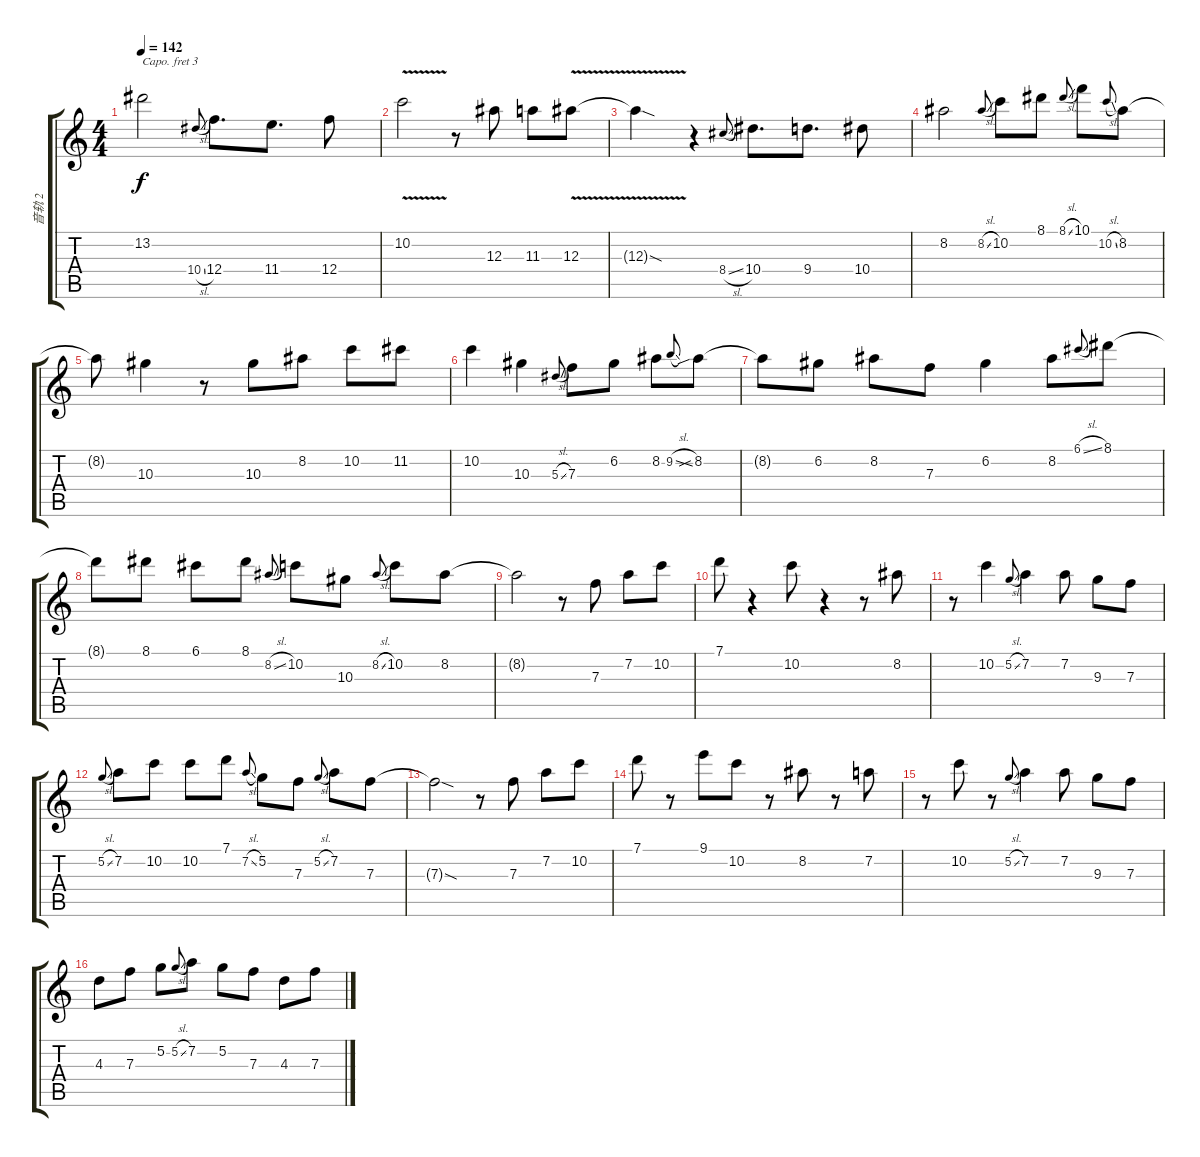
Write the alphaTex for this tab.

\track ("音轨 2" "音轨 2") {instrument acousticguitarsteel}
\staff {score tabs}
\capo 3
\tuning (E4 B3 G3 D3 A2 E2) {hide}
\ts (4 4)
\tempo 142
\clef g2
\ks c
13.2{t}.2{dy f} 10.4{sl}.8{gr onbeat} 12.4.8{d} 11.4.8{d} 12.4.8 |
10.2{v}.2 r.8 12.3.8 11.3.8 12.3{v}.8 |
12.3{sod t}.4 r.4 8.4{sl}.8{gr onbeat} 10.4.8{d} 9.4.8{d} 10.4.8 |
8.2.2 8.2{sl}.8{gr onbeat} 10.2.8 8.1.8 8.1{sl}.8{gr onbeat} 10.1.8 10.2{sl}.8{gr onbeat} 8.2.8 |
8.2{t}.8 10.3.4 r.8 10.3.8 8.2.8 10.2.8 11.2.8 |
10.2.4 10.3.4 5.3{sl}.8{gr onbeat} 7.3.8 6.2.8 8.2.8 9.2{sl}.8{gr onbeat} 8.2{sib}.8 |
8.2{t}.8 6.2.8 8.2.8 7.3.8 6.2.4 8.2.8 6.1{sl}.8{gr onbeat} 8.1.8 |
8.1{t}.8 8.1.8 6.1.8 8.1.8 8.2{sl}.8{gr onbeat} 10.2.8 10.3.8 8.2{sl}.8{gr onbeat} 10.2.8 8.2.8 |
8.2{t}.2 r.8 7.3.8 7.2.8 10.2.8 |
7.1.8 r.4 10.2.8 r.4 r.8 8.2.8 |
r.8 10.2.4 5.2{sl}.8{gr onbeat} 7.2.4 7.2.8 9.3.8 7.3.8 |
5.2{sl}.8{gr onbeat} 7.2.8 10.2.8 10.2.8 7.1.8 7.2{sl}.8{gr onbeat} 5.2.8 7.3.8 5.2{sl}.8{gr onbeat} 7.2.8 7.3.8 |
7.3{sod t}.2 r.8 7.3.8 7.2.8 10.2.8 |
7.1.8 r.8 9.1.8 10.2.8 r.8 8.2.8 r.8 7.2.8 |
r.8 10.2.8 r.8 5.2{sl}.8{gr onbeat} 7.2.4 7.2.8 9.3.8 7.3.8 |
4.3.8 7.3.8 5.2.8 5.2{sl}.8{gr onbeat} 7.2.8 5.2.8 7.3.8 4.3.8 7.3.8
